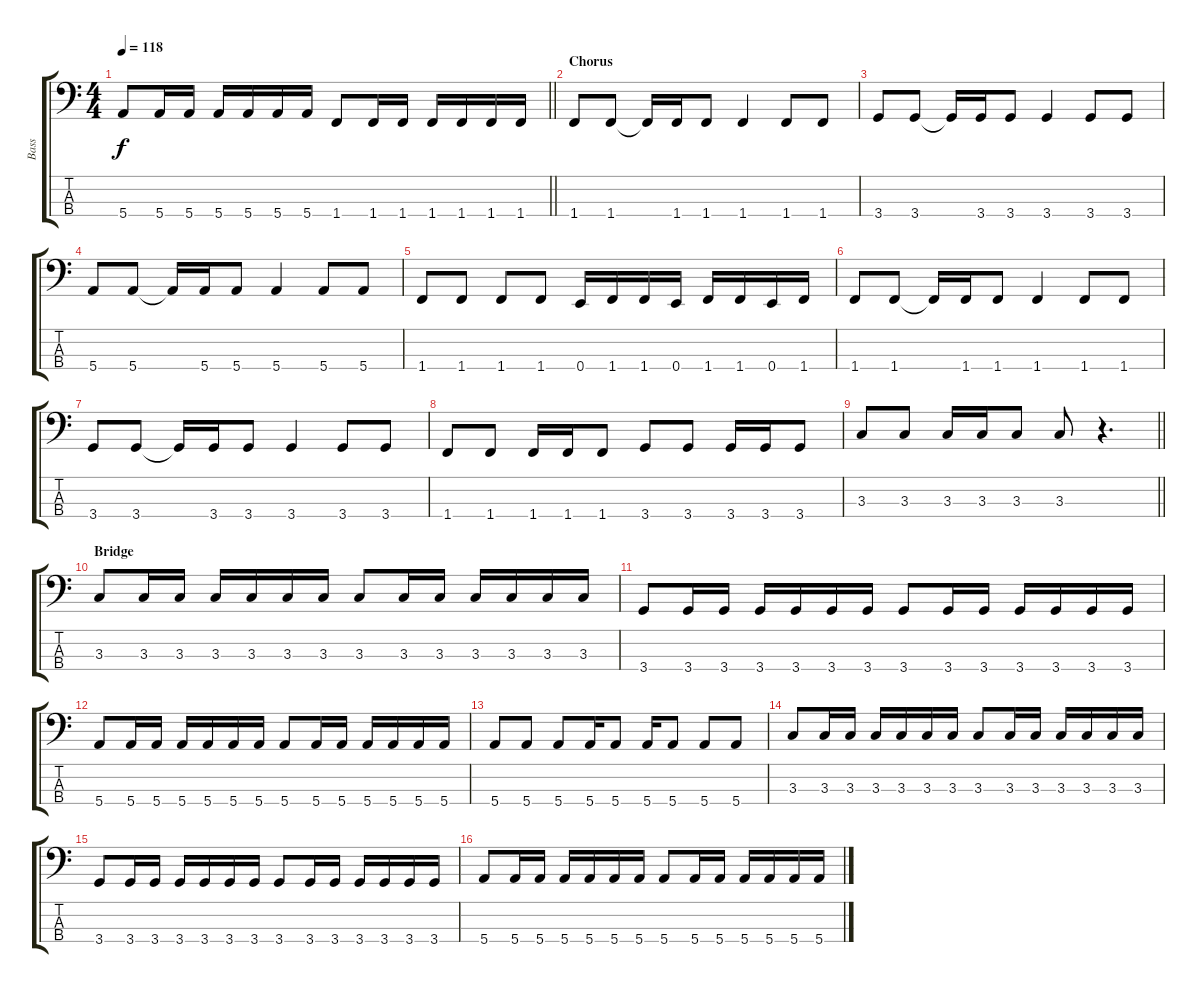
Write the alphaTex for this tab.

\track ("Bass" "Bass") {instrument electricbasspick}
\staff {score tabs}
\tuning (G2 D2 A1 E1) {hide}
\ts (4 4)
\tempo 118
\clef f4
\barLineRight lightlight
\ks c
5.4.8{dy f} 5.4.16 5.4.16 5.4.16 5.4.16 5.4.16 5.4.16 1.4.8 1.4.16 1.4.16 1.4.16 1.4.16 1.4.16 1.4.16 |
\section ("" "Chorus")
1.4.8 1.4.8 1.4{t}.16 1.4.16 1.4.8 1.4.4 1.4.8 1.4.8 |
3.4.8 3.4.8 3.4{t}.16 3.4.16 3.4.8 3.4.4 3.4.8 3.4.8 |
5.4.8 5.4.8 5.4{t}.16 5.4.16 5.4.8 5.4.4 5.4.8 5.4.8 |
1.4.8 1.4.8 1.4.8 1.4.8 0.4.16 1.4.16 1.4.16 0.4.16 1.4.16 1.4.16 0.4.16 1.4.16 |
1.4.8 1.4.8 1.4{t}.16 1.4.16 1.4.8 1.4.4 1.4.8 1.4.8 |
3.4.8 3.4.8 3.4{t}.16 3.4.16 3.4.8 3.4.4 3.4.8 3.4.8 |
1.4.8 1.4.8 1.4.16 1.4.16 1.4.8 3.4.8 3.4.8 3.4.16 3.4.16 3.4.8 |
\barLineRight lightlight
3.3.8 3.3.8 3.3.16 3.3.16 3.3.8 3.3.8 r.4{d} |
\section ("" "Bridge")
3.3.8 3.3.16 3.3.16 3.3.16 3.3.16 3.3.16 3.3.16 3.3.8 3.3.16 3.3.16 3.3.16 3.3.16 3.3.16 3.3.16 |
3.4.8 3.4.16 3.4.16 3.4.16 3.4.16 3.4.16 3.4.16 3.4.8 3.4.16 3.4.16 3.4.16 3.4.16 3.4.16 3.4.16 |
5.4.8 5.4.16 5.4.16 5.4.16 5.4.16 5.4.16 5.4.16 5.4.8 5.4.16 5.4.16 5.4.16 5.4.16 5.4.16 5.4.16 |
5.4.8 5.4.8 5.4.8 5.4.16 5.4.8 5.4.16 5.4.8 5.4.8 5.4.8 |
3.3.8 3.3.16 3.3.16 3.3.16 3.3.16 3.3.16 3.3.16 3.3.8 3.3.16 3.3.16 3.3.16 3.3.16 3.3.16 3.3.16 |
3.4.8 3.4.16 3.4.16 3.4.16 3.4.16 3.4.16 3.4.16 3.4.8 3.4.16 3.4.16 3.4.16 3.4.16 3.4.16 3.4.16 |
5.4.8 5.4.16 5.4.16 5.4.16 5.4.16 5.4.16 5.4.16 5.4.8 5.4.16 5.4.16 5.4.16 5.4.16 5.4.16 5.4.16
